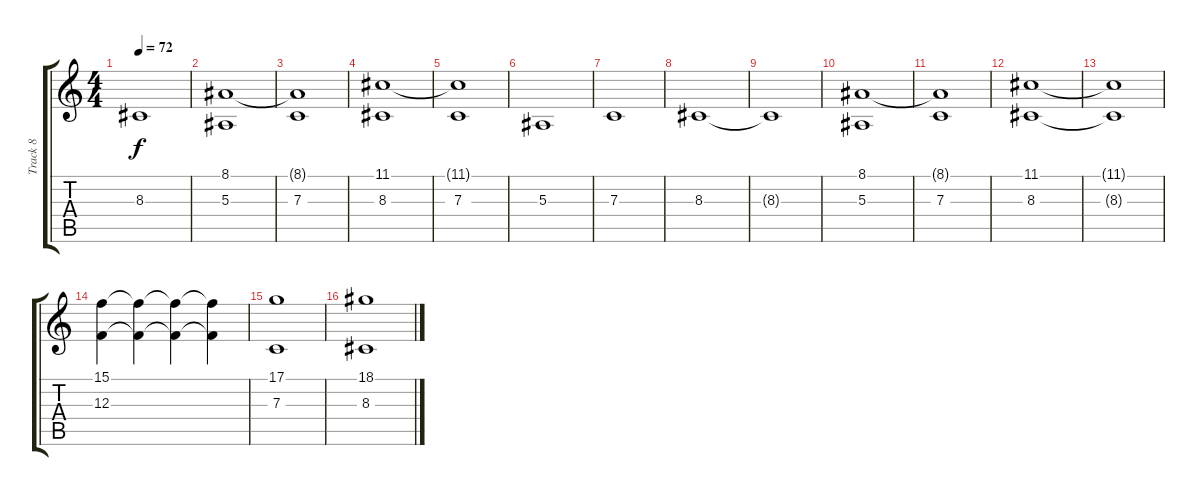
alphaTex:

\track ("Track 8" "Track 8") {instrument choiraahs}
\staff {score tabs}
\tuning (D4 A3 F3 C3 G2 C2) {hide}
\ts (4 4)
\tempo 72
\clef g2
\ks c
8.3{t}.1{dy f} |
(8.1 5.3).1 |
(8.1{t} 7.3).1 |
(11.1 8.3).1 |
(11.1{t} 7.3).1 |
5.3.1 |
7.3.1 |
8.3.1 |
8.3{t}.1 |
(8.1 5.3).1 |
(8.1{t} 7.3).1 |
(11.1 8.3).1 |
(11.1{t} 8.3{t}).1 |
(15.1 12.3).4 (15.1{t} 12.3{t}).4 (15.1{t} 12.3{t}).4 (15.1{t} 12.3{t}).4 |
(17.1 7.3).1 |
(18.1 8.3).1
